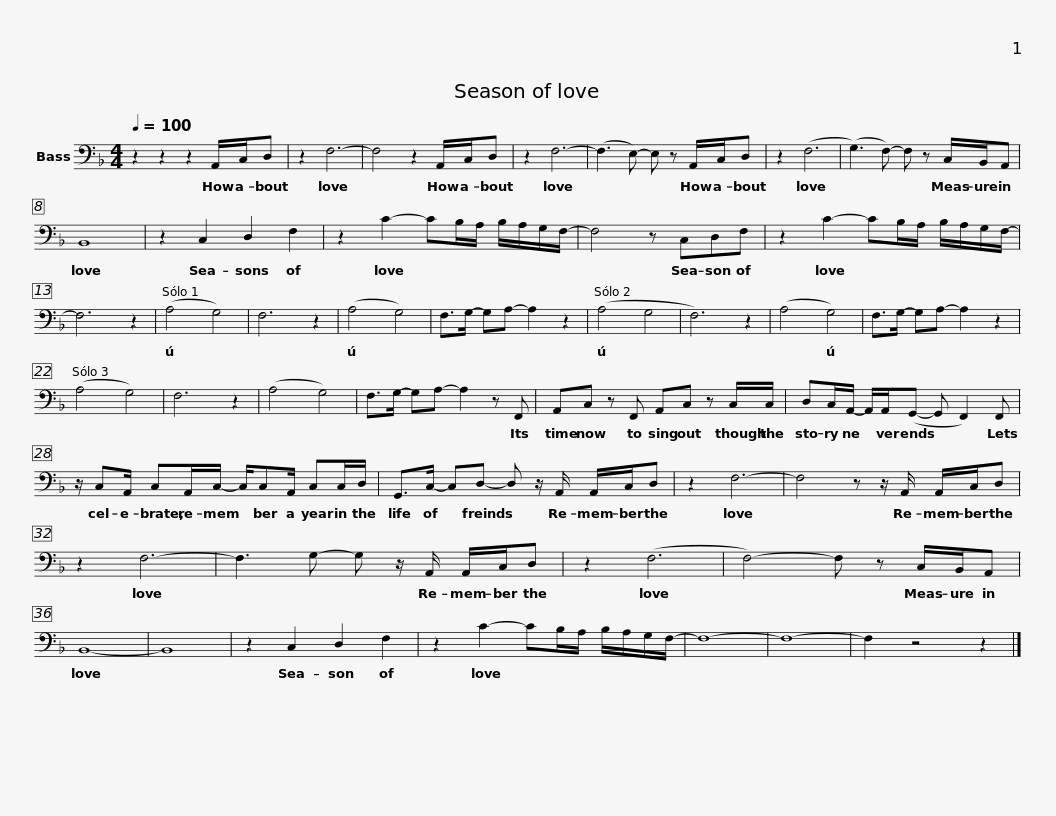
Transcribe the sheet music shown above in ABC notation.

X:1
L:1/8
Q:1/4=100
M:4/4
I:linebreak $
K:F
V:1 bass
V:1
 z2 z2 z2 A,,/C,/D, | z2 F,6- | F,4 z2 A,,/C,/D, | z2 F,6- | (F,3 E,-) E, z A,,/C,/D, | %5
 z2 (F,6 |$ (G,3) F,-) F, z C,/B,,/A,, | B,,8 | z2 C,2 D,2 F,2 | z2 C2- CB,/A,/ B,/A,/G,/F,/- | %10
 F,4 z C,D,F, | z2 C2- CB,/A,/ B,/A,/G,/F,/- |$ F,6 z2 | (A,4 G,4) | F,6 z2 | %15
 (A,4 G,4) | F,>G,- G,A,- A,2 z2 | (A,4 G,4 | F,6) z2 | (A,4 G,4) | %20
 F,>G,- G,A,- A,2 z2 | (A,4 G,4) | F,6 z2 | (A,4 G,4) |$ F,>G,- G,A,- A,2 z F,, | %25
 A,,C, z F,, A,,C, z C,/C,/ | D,C,/A,,/- A,,/A,,/(G,,- G,, F,,2) F,, |$ z/ C,A,,/ C,A,,/C,/- C,/C,A,,/ C,C,/D,/ | G,,>C,- C,D,- D, z/ A,,/ A,,/C,/D, | z2 F,6- |$ %30
 F,4 z z/ A,,/ A,,/C,/D, | z2 F,6- | F,3 G,- G, z/ A,,/ A,,/C,/D, | z2 (F,6 | F,4-) F, z C,/B,,/A,, | %35
 B,,8- | B,,8 |$ z2 C,2 D,2 F,2 | z2 C2- CB,/A,/ B,/A,/G,/F,/- | F,8- | %40
 F,8- | F,2 z4 z2 |] %42
